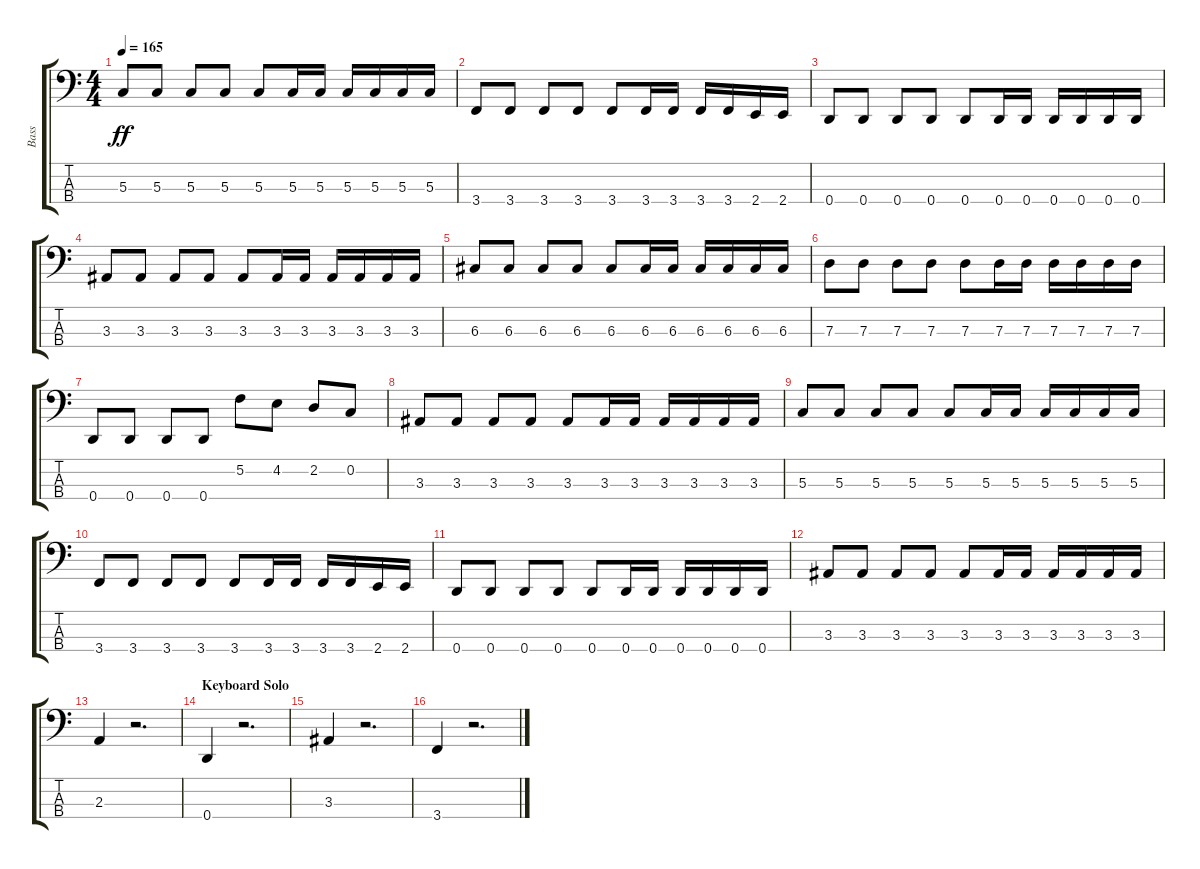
\track ("Bass" "Bass") {instrument electricbasspick}
\staff {score tabs}
\tuning (F2 C2 G1 D1) {hide}
\ts (4 4)
\tempo 165
\clef f4
\ks c
5.3.8{dy ff} 5.3.8 5.3.8 5.3.8 5.3.8 5.3.16 5.3.16 5.3.16 5.3.16 5.3.16 5.3.16 |
3.4.8 3.4.8 3.4.8 3.4.8 3.4.8 3.4.16 3.4.16 3.4.16 3.4.16 2.4.16 2.4.16 |
0.4.8 0.4.8 0.4.8 0.4.8 0.4.8 0.4.16 0.4.16 0.4.16 0.4.16 0.4.16 0.4.16 |
3.3.8 3.3.8 3.3.8 3.3.8 3.3.8 3.3.16 3.3.16 3.3.16 3.3.16 3.3.16 3.3.16 |
6.3.8 6.3.8 6.3.8 6.3.8 6.3.8 6.3.16 6.3.16 6.3.16 6.3.16 6.3.16 6.3.16 |
7.3.8 7.3.8 7.3.8 7.3.8 7.3.8 7.3.16 7.3.16 7.3.16 7.3.16 7.3.16 7.3.16 |
0.4.8 0.4.8 0.4.8 0.4.8 5.2.8 4.2.8 2.2.8 0.2.8 |
3.3.8 3.3.8 3.3.8 3.3.8 3.3.8 3.3.16 3.3.16 3.3.16 3.3.16 3.3.16 3.3.16 |
5.3.8 5.3.8 5.3.8 5.3.8 5.3.8 5.3.16 5.3.16 5.3.16 5.3.16 5.3.16 5.3.16 |
3.4.8 3.4.8 3.4.8 3.4.8 3.4.8 3.4.16 3.4.16 3.4.16 3.4.16 2.4.16 2.4.16 |
0.4.8 0.4.8 0.4.8 0.4.8 0.4.8 0.4.16 0.4.16 0.4.16 0.4.16 0.4.16 0.4.16 |
3.3.8 3.3.8 3.3.8 3.3.8 3.3.8 3.3.16 3.3.16 3.3.16 3.3.16 3.3.16 3.3.16 |
2.3.4 r.2{d} |
\section ("" "Keyboard Solo")
0.4.4 r.2{d} |
3.3.4 r.2{d} |
3.4.4 r.2{d}
